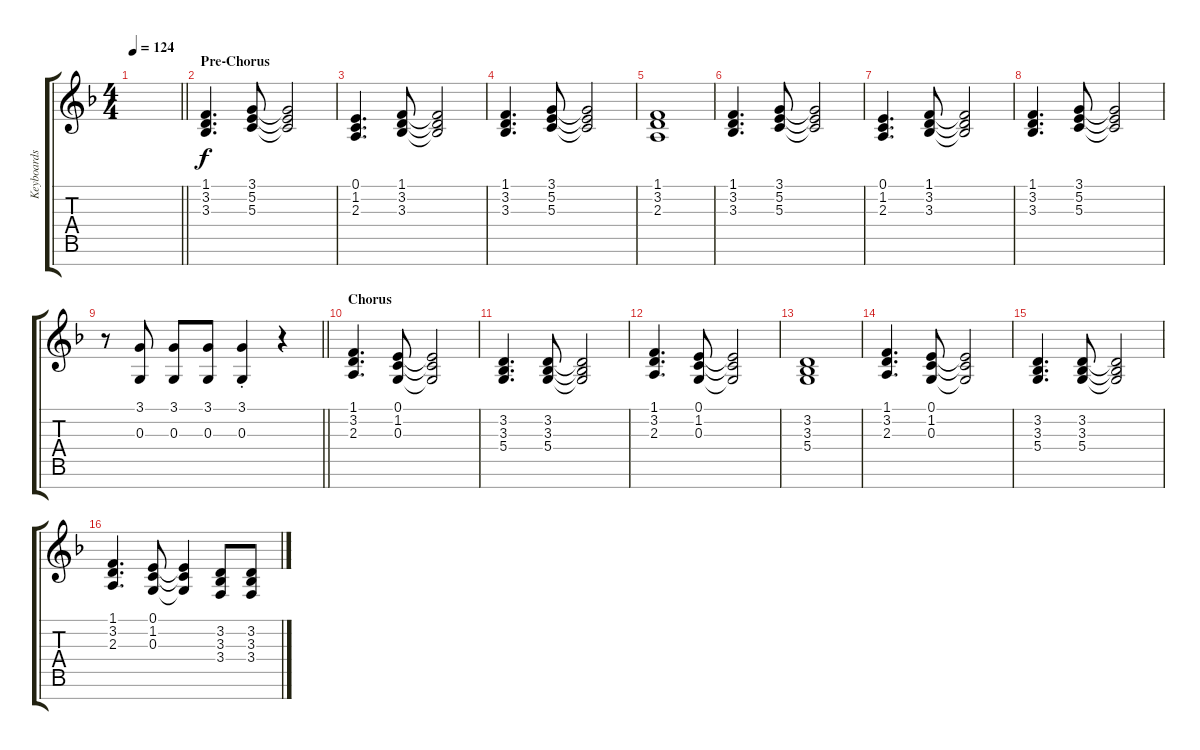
\track ("Keyboards" "Keyboards") {instrument pad3polysynth}
\staff {score tabs}
\tuning (E4 B3 G3 D3 A2 E2 B1) {hide}
\ts (4 4)
\tempo 124
\clef g2
\barLineRight lightlight
\ks f
|
\section ("" "Pre-Chorus")
(1.1 3.2 3.3).4{d} (3.1 5.2 5.3).8 (3.1{t} 5.2{t} 5.3{t}).2 |
(0.1 1.2 2.3).4{d} (1.1 3.2 3.3).8 (1.1{t} 3.2{t} 3.3{t}).2 |
(1.1 3.2 3.3).4{d} (3.1 5.2 5.3).8 (3.1{t} 5.2{t} 5.3{t}).2 |
(1.1 3.2 2.3).1 |
(1.1 3.2 3.3).4{d} (3.1 5.2 5.3).8 (3.1{t} 5.2{t} 5.3{t}).2 |
(0.1 1.2 2.3).4{d} (1.1 3.2 3.3).8 (1.1{t} 3.2{t} 3.3{t}).2 |
(1.1 3.2 3.3).4{d} (3.1 5.2 5.3).8 (3.1{t} 5.2{t} 5.3{t}).2 |
\barLineRight lightlight
r.8 (3.1 0.3).8 (3.1 0.3).8 (3.1 0.3).8 (3.1{st} 0.3{st}).4 r.4 |
\section ("" "Chorus")
(1.1 3.2 2.3).4{d} (0.1 1.2 0.3).8 (0.1{t} 1.2{t} 0.3{t}).2 |
(3.2 3.3 5.4).4{d} (3.2 3.3 5.4).8 (3.2{t} 3.3{t} 5.4{t}).2 |
(1.1 3.2 2.3).4{d} (0.1 1.2 0.3).8 (0.1{t} 1.2{t} 0.3{t}).2 |
(3.2 3.3 5.4).1 |
(1.1 3.2 2.3).4{d} (0.1 1.2 0.3).8 (0.1{t} 1.2{t} 0.3{t}).2 |
(3.2 3.3 5.4).4{d} (3.2 3.3 5.4).8 (3.2{t} 3.3{t} 5.4{t}).2 |
(1.1 3.2 2.3).4{d} (0.1 1.2 0.3).8 (0.1{t} 1.2{t} 0.3{t}).4 (3.2 3.3 3.4).8 (3.2 3.3 3.4).8
